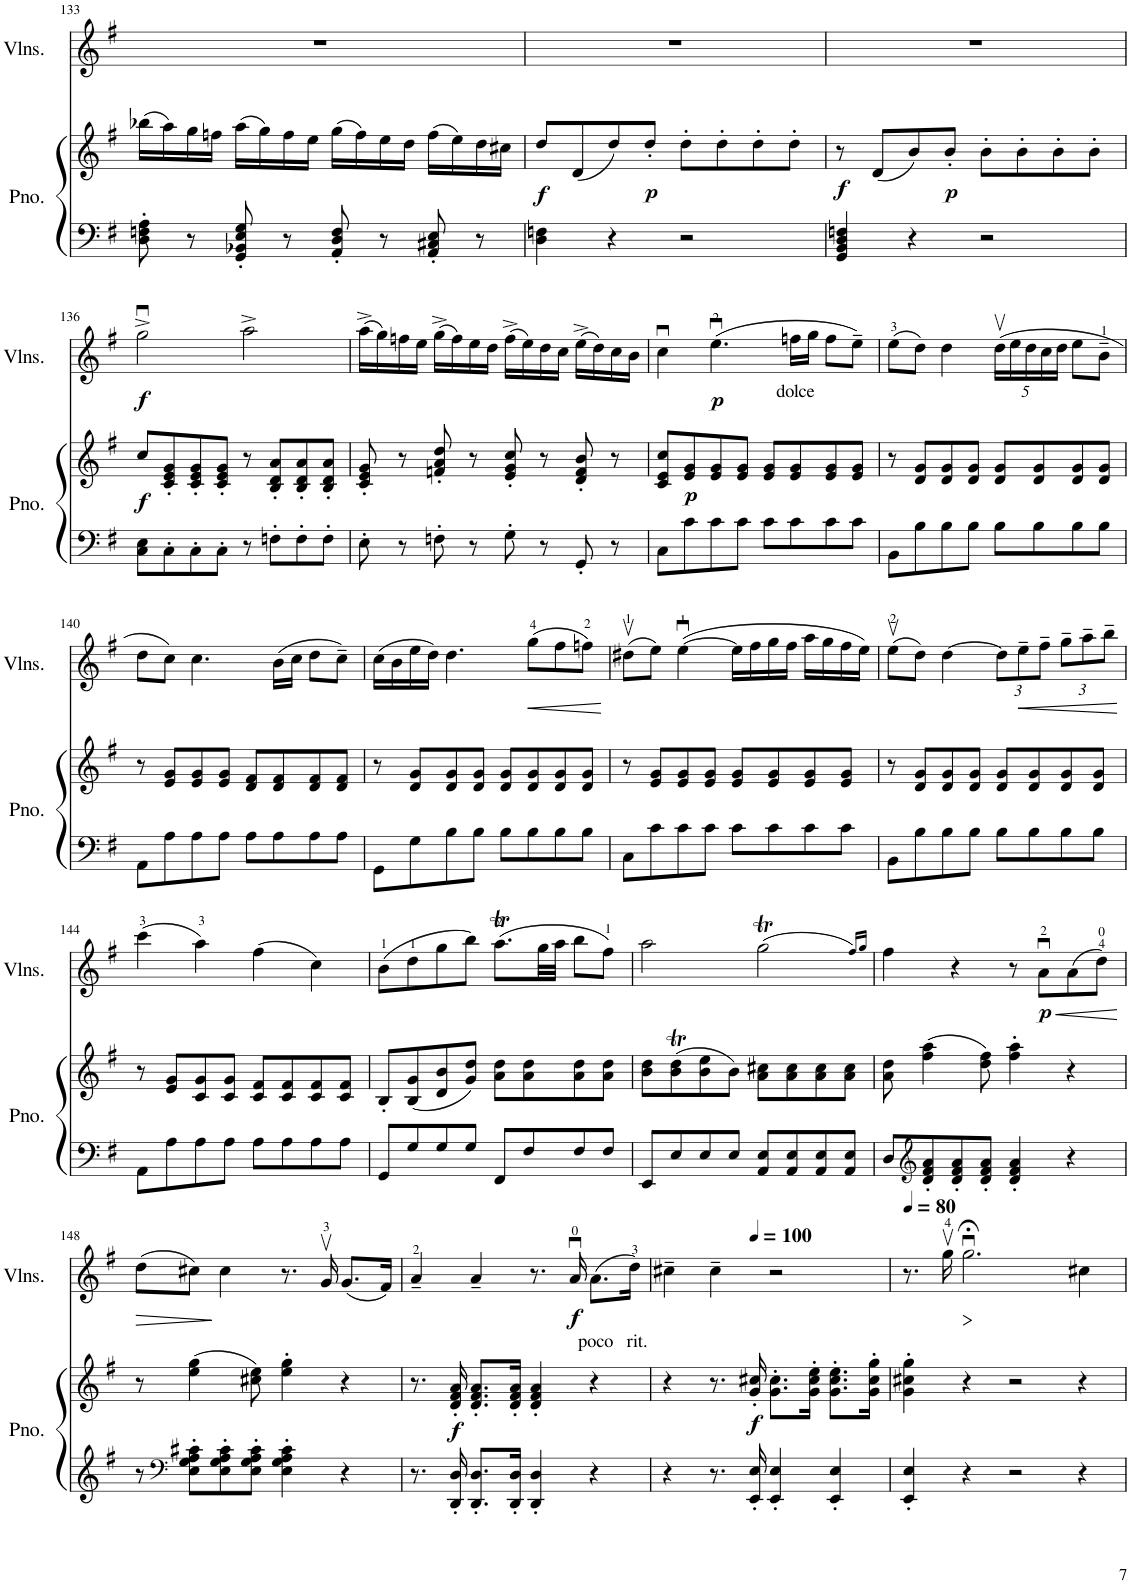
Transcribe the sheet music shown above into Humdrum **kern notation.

**kern	**kern	**dynam	**kern	**text	**dynam
*part2	*part2	*part2	*part1	*part1	*part1
*staff3	*staff2	*staff2/3	*staff1	*staff1	*staff1
*I"피아노	*	*	*I"바이올린	*	*
!!LO:PB:g=z
*clefF4	*clefG2	*	*clefG2	*	*
*k[f#]	*k[f#]	*	*k[f#]	*	*
*M4/4	*M4/4	*	*M4/4	*	*
*met(c)	*met(c)	*	*met(c)	*	*
=133	=133	=133	=133	=133	=133
8D\' 8Fn\' 8A\'	(16bb-X\LL	.	1r	.	.
.	16aa\)	.	.	.	.
8r	16gg\	.	.	.	.
.	16ffn\JJ	.	.	.	.
8GG/' 8BB-X/' 8E/' 8G/'	(16aa\LL	.	.	.	.
.	16gg\)	.	.	.	.
8r	16ff\	.	.	.	.
.	16ee\JJ	.	.	.	.
8AA/' 8D/' 8F/'	(16gg\LL	.	.	.	.
.	16ff\)	.	.	.	.
8r	16ee\	.	.	.	.
.	16dd\JJ	.	.	.	.
8AA/' 8C#X/' 8E/'	(16ff\LL	.	.	.	.
.	16ee\)	.	.	.	.
8r	16dd\	.	.	.	.
.	16cc#X\JJ	.	.	.	.
=134	=134	=134	=134	=134	=134
!	!	!LO:DY:b	!	!	!
4D\ 4Fn\	8dd/L	f	1r	.	.
.	(8d/	.	.	.	.
4r	8dd/)	.	.	.	.
!	!	!LO:DY:b	!	!	!
.	8dd'/J	p	.	.	.
2r	8dd'\L	.	.	.	.
.	8dd'\	.	.	.	.
.	8dd'\	.	.	.	.
.	8dd'\J	.	.	.	.
=135	=135	=135	=135	=135	=135
!	!	!LO:DY:b	!	!	!
4GG/ 4BB/ 4D/ 4Fn/	8r	f	1r	.	.
.	(8d/L	.	.	.	.
4r	8b/)	.	.	.	.
!	!	!LO:DY:b	!	!	!
.	8b'/J	p	.	.	.
2r	8b'\L	.	.	.	.
.	8b'\	.	.	.	.
.	8b'\	.	.	.	.
.	8b'\J	.	.	.	.
!!LO:LB:g=z
=136	=136	=136	=136	=136	=136
!	!	!LO:DY:b	!	!	!LO:DY:b
8C\ 8E\L	8cc/L	f	2ggu^\	.	f
8C'\	8c/' 8e/' 8g/'	.	.	.	.
8C'\	8c/' 8e/' 8g/'	.	.	.	.
8C'\J	8c/' 8e/' 8g/'J	.	.	.	.
8r	8r	.	2aa^\	.	.
8Fn'\L	8B/' 8d/' 8a/'L	.	.	.	.
8F'\	8B/' 8d/' 8a/'	.	.	.	.
8F'\J	8B/' 8d/' 8a/'J	.	.	.	.
=137	=137	=137	=137	=137	=137
8E'\	8c/' 8e/' 8g/'	.	(16aa^\LL	.	.
.	.	.	16gg\)	.	.
8r	8r	.	16ffn\	.	.
.	.	.	16ee\JJ	.	.
8Fn'\	8fn/' 8a/' 8dd/'	.	(16gg^\LL	.	.
.	.	.	16ff\)	.	.
8r	8r	.	16ee\	.	.
.	.	.	16dd\JJ	.	.
8G'\	8e/' 8g/' 8cc/'	.	(16ff^\LL	.	.
.	.	.	16ee\)	.	.
8r	8r	.	16dd\	.	.
.	.	.	16cc\JJ	.	.
8GG'/	8d/' 8f/' 8b/'	.	(16ee^\LL	.	.
.	.	.	16dd\)	.	.
8r	8r	.	16cc\	.	.
.	.	.	16b\JJ	.	.
=138	=138	=138	=138	=138	=138
8C\L	8c/ 8e/ 8cc/L	.	4ccu\	.	.
!	!	!LO:DY:b	!	!	!
8c\	8e/ 8g/	p	.	.	.
!	!	!	!	!	!LO:DY:b
8c\	8e/ 8g/	.	(4.eeu\	.	p
8c\J	8e/ 8g/J	.	.	.	.
8c\L	8e/ 8g/L	.	.	.	.
!	!	!	!	!LO:LY:b	!
8c\	8e/ 8g/	.	16ffn\LL	dolce	.
.	.	.	16gg\JJ	.	.
8c\	8e/ 8g/	.	8ff\L	.	.
8c\J	8e/ 8g/J	.	8ee~\J)	.	.
=139	=139	=139	=139	=139	=139
8BB\L	8r	.	(8ee\L	.	.
8B\	8d/ 8g/L	.	8dd\J)	.	.
8B\	8d/ 8g/	.	4dd\	.	.
8B\J	8d/ 8g/J	.	.	.	.
*	*	*	*Xbrackettup	*	*
8B\L	8d/ 8g/L	.	(20ddv\LL	.	.
.	.	.	20ee\	.	.
.	.	.	20dd\	.	.
8B\	8d/ 8g/	.	.	.	.
.	.	.	20cc\	.	.
.	.	.	20dd\JJ	.	.
8B\	8d/ 8g/	.	8ee\L	.	.
8B\J	8d/ 8g/J	.	8b~\J	.	.
!!LO:LB:g=z
=140	=140	=140	=140	=140	=140
8AA\L	8r	.	8dd\L	.	.
8A\	8e/ 8g/L	.	8cc\J)	.	.
8A\	8e/ 8g/	.	4.cc\	.	.
8A\J	8e/ 8g/J	.	.	.	.
8A\L	8d/ 8f#/L	.	.	.	.
8A\	8d/ 8f#/	.	(16b\LL	.	.
.	.	.	16cc\JJ	.	.
8A\	8d/ 8f#/	.	8dd\L	.	.
8A\J	8d/ 8f#/J	.	8cc~\J)	.	.
=141	=141	=141	=141	=141	=141
8GG\L	8r	.	(16cc\LL	.	.
.	.	.	16b\	.	.
8G\	8d/ 8g/L	.	16ee\	.	.
.	.	.	16dd\JJ)	.	.
8B\	8d/ 8g/	.	4.dd\	.	.
8B\J	8d/ 8g/J	.	.	.	.
8B\L	8d/ 8g/L	.	.	.	.
!	!	!	!	!	!LO:HP:b
8B\	8d/ 8g/	.	(8gg\L	.	<
8B\	8d/ 8g/	.	8ff#\	.	.
8B\J	8d/ 8g/J	.	8ffn\J)	.	.
.	.	.	.	.	[
=142	=142	=142	=142	=142	=142
8C\L	8r	.	(8dd#Xv\L	.	.
8c\	8e/ 8g/L	.	8ee\J)	.	.
8c\	8e/ 8g/	.	([4eeu\	.	.
8c\J	8e/ 8g/J	.	.	.	.
8c\L	8e/ 8g/L	.	16ee\LL]	.	.
.	.	.	16ff#\	.	.
8c\	8e/ 8g/	.	16gg\	.	.
.	.	.	16ff#\JJ	.	.
8c\	8e/ 8g/	.	16aa\LL	.	.
.	.	.	16gg\	.	.
8c\J	8e/ 8g/J	.	16ff#\	.	.
.	.	.	16ee\JJ)	.	.
=143	=143	=143	=143	=143	=143
8BB\L	8r	.	(8eev\L	.	.
8B\	8d/ 8g/L	.	8dd\J)	.	.
8B\	8d/ 8g/	.	[4dd\	.	.
8B\J	8d/ 8g/J	.	.	.	.
8B\L	8d/ 8g/L	.	12dd\L]	.	.
!	!	!	!	!	!LO:HP:b
.	.	.	12ee~\	.	<
8B\	8d/ 8g/	.	.	.	.
.	.	.	12ff#~\J	.	.
8B\	8d/ 8g/	.	12gg~\L	.	.
.	.	.	12aa~\	.	.
8B\J	8d/ 8g/J	.	.	.	.
.	.	.	12bb~\J	.	.
.	.	.	.	.	[
!!LO:LB:g=z
=144	=144	=144	=144	=144	=144
8AA\L	8r	.	(4ccc\	.	.
8A\	8e/ 8g/L	.	.	.	.
8A\	8c/ 8g/	.	4aa\)	.	.
8A\J	8c/ 8g/J	.	.	.	.
8A\L	8c/ 8f#/L	.	(4ff#\	.	.
8A\	8c/ 8f#/	.	.	.	.
8A\	8c/ 8f#/	.	4cc\)	.	.
8A\J	8c/ 8f#/J	.	.	.	.
=145	=145	=145	=145	=145	=145
8GG/L	8B'/L	.	(8b\L	.	.
8G/	(8B/ 8g/	.	8dd\	.	.
8G/	8d/ 8b/	.	8gg\	.	.
8G/J	8g/ 8dd/J)	.	8bb\J)	.	.
8FF#/L	8a\ 8dd\L	.	(8.aaT\L	.	.
8F#/	8a\ 8dd\	.	.	.	.
.	.	.	32gg\LL	.	.
.	.	.	32aa\JJJ	.	.
8F#/	8a\ 8dd\	.	8bb\L	.	.
8F#/J	8a\ 8dd\J	.	8ff#\J)	.	.
=146	=146	=146	=146	=146	=146
8EE/L	8b\ 8dd\L	.	2aa\	.	.
8E/	(8b\T 8dd\T	.	.	.	.
8E/	8b\ 8ee\	.	.	.	.
8E/J	8b\J)	.	.	.	.
8AA/ 8E/L	8a\ 8cc#X\L	.	(2ggT\	.	.
8AA/ 8E/	8a\ 8cc#\	.	.	.	.
8AA/ 8E/	8a\ 8cc#\	.	.	.	.
8AA/ 8E/J	8a\ 8cc#\J	.	.	.	.
.	.	.	16qff#/LL)	.	.
.	.	.	16qgg/JJ	.	.
=147	=147	=147	=147	=147	=147
8D/L	8a\ 8dd\	.	4ff#\	.	.
*clefG2	*	*	*	*	*
8d/' 8f#/' 8a/'	(4ff#\ 4aa\	.	.	.	.
8d/' 8f#/' 8a/'	.	.	4r	.	.
8d/' 8f#/' 8a/'J	8dd\ 8ff#\)	.	.	.	.
4d/' 4f#/' 4a/'	4ff#\' 4aa\'	.	8r	.	.
!	!	!	!	!	!LO:HP:b
!	!	!	!	!	!LO:DY:n=1:b
.	.	.	8au\L	.	< p
4r	4r	.	(8a\	.	.
.	.	.	8dd\J)	.	.
.	.	.	.	.	[
!!LO:LB:g=z
=148	=148	=148	=148	=148	=148
!	!	!	!	!	!LO:HP:b
8r	8r	.	(8dd\L	.	>
*clefF4	*	*	*	*	*
8E\' 8G\' 8A\' 8c#X\'L	(4ee\ 4gg\	.	8cc#X\J)	.	.
8E\' 8G\' 8A\' 8c#\'	.	.	4cc#\	.	]
8E\' 8G\' 8A\' 8c#\'J	8cc#X\ 8ee\)	.	.	.	.
4E\' 4G\' 4A\' 4c#\'	4ee\' 4gg\'	.	8.r	.	.
.	.	.	16gv/	.	.
4r	4r	.	(8.g/L	.	.
.	.	.	16f#/Jk)	.	.
=149	=149	=149	=149	=149	=149
8.r	8.r	.	4a~/	.	.
!	!	!LO:DY:b	!	!	!
16DD/' 16D/'	16d/' 16f#/' 16a/'	f	.	.	.
8.DD/' 8.D/'L	8.d/' 8.f#/' 8.a/'L	.	4a~/	.	.
16DD/' 16D/'Jk	16d/' 16f#/' 16a/'Jk	.	.	.	.
4DD/' 4D/'	4d/' 4f#/' 4a/'	.	8.r	.	.
!	!	!	!	!	!LO:DY:b
.	.	.	16au/	.	f
!	!	!	!	!LO:LY:b	!
4r	4r	.	(8.a\L	poco	.
!	!	!	!	!LO:LY:b	!
.	.	.	16dd\Jk)	rit.	.
=150	=150	=150	=150	=150	=150
*	*	*	*^	*	*
4r	4r	.	4cc#X~\	4..ryy	.	.
8.r	8.r	.	4cc#~\	.	.	.
*	*	*	*MM100	*	*	*
!	!	!LO:DY:b	!	!	!	!
16EE/' 16E/'	16g/' 16cc#X/'	f	.	2ryy	.	.
4EE/' 4E/'	8.g\' 8.cc#\'L	.	2r	.	.	.
.	16g\' 16cc#\' 16ee\'Jk	.	.	.	.	.
4EE/' 4E/'	8.g\' 8.cc#\' 8.ee\'L	.	.	.	.	.
.	16g\' 16cc#\' 16gg\'Jk	.	.	16ryy	.	.
*	*	*	*v	*v	*	*
=151	=151	=151	=151	=151	=151
*	*	*	*MM80	*	*
4EE/' 4E/'	4g\' 4cc#X\' 4gg\'	.	8.r	.	.
.	.	.	16ggv\	.	.
4r	4r	.	2.gg;<u\	.	.
2r	2r	.	.	.	.
4r	4r	.	4cc#X\	.	.
=	=	=	=	=	=
*-	*-	*-	*-	*-	*-
